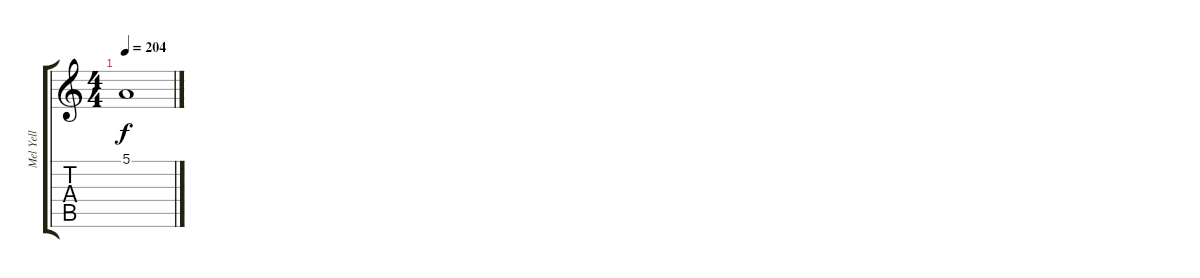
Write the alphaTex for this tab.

\track ("Mel Yell" "Mel Yell") {instrument bassoon}
\staff {score tabs}
\tuning (E4 B3 G3 D3 A2 E2) {hide}
\ts (4 4)
\tempo 204
\clef g2
\ks c
5.1.1{dy f}
